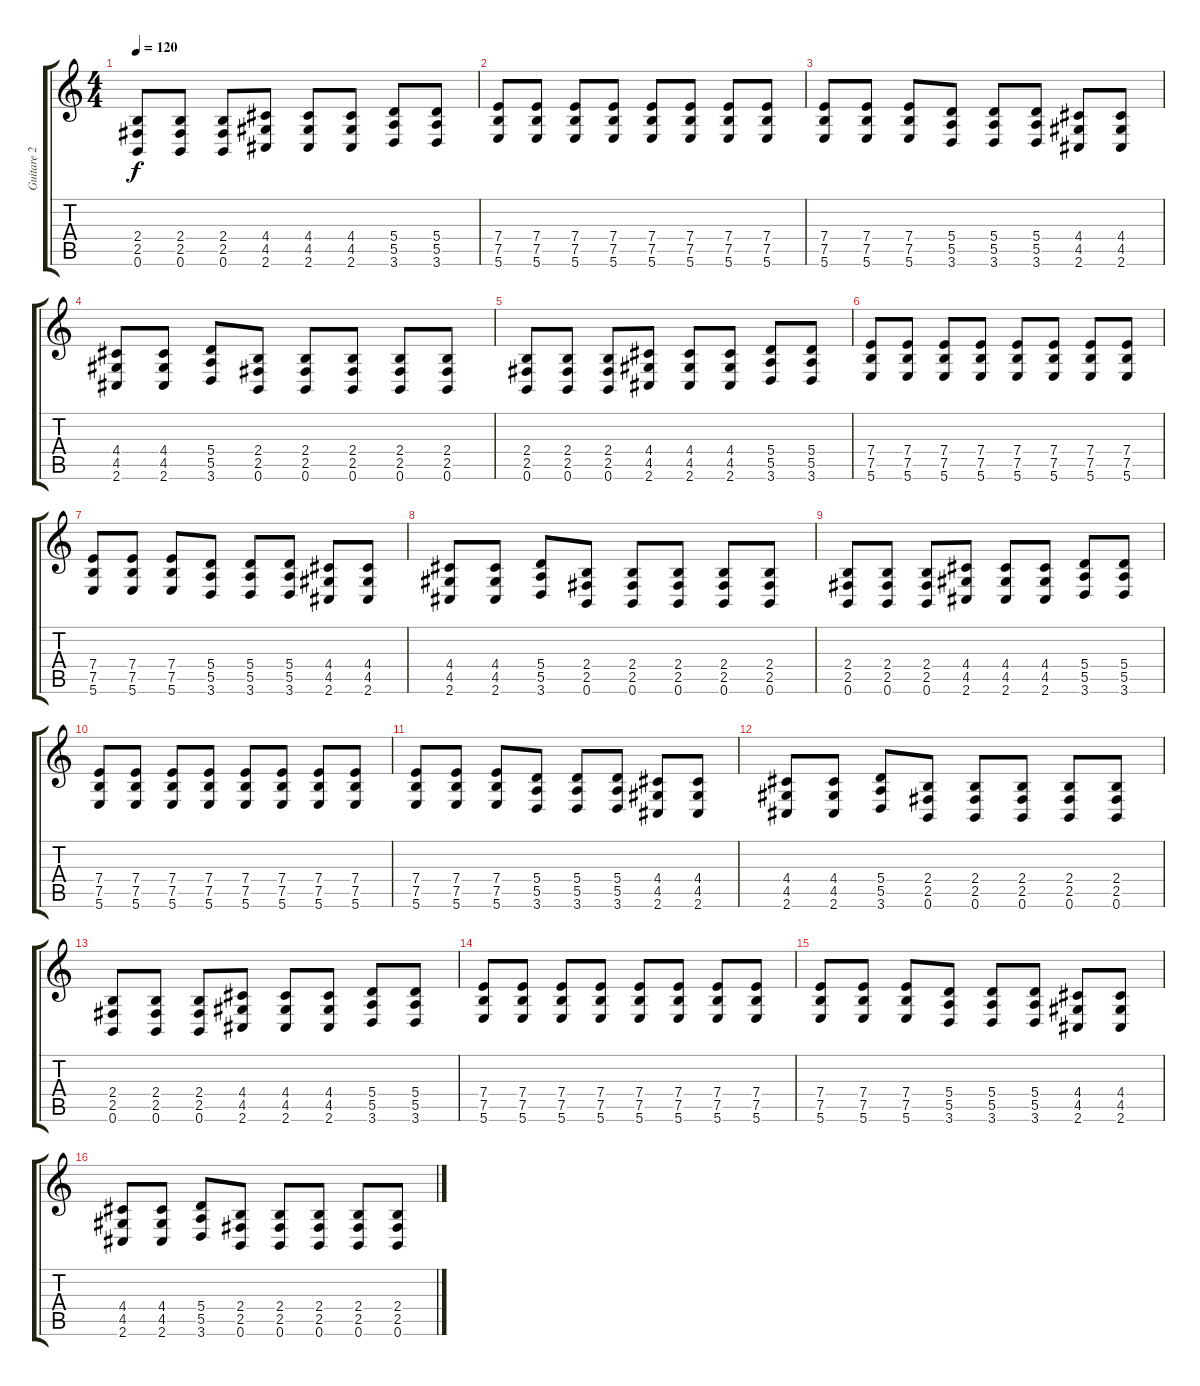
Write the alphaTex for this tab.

\track ("Guitare 2" "Guitare 2") {instrument distortionguitar}
\staff {score tabs}
\tuning (B3 Gb3 D3 A2 E2 B1) {hide}
\ts (4 4)
\tempo 120
\clef g2
\ks c
(2.4 2.5 0.6).8{dy f} (2.4 2.5 0.6).8 (2.4 2.5 0.6).8 (4.4 4.5 2.6).8 (4.4 4.5 2.6).8 (4.4 4.5 2.6).8 (5.4 5.5 3.6).8 (5.4 5.5 3.6).8 |
(7.4 7.5 5.6).8 (7.4 7.5 5.6).8 (7.4 7.5 5.6).8 (7.4 7.5 5.6).8 (7.4 7.5 5.6).8 (7.4 7.5 5.6).8 (7.4 7.5 5.6).8 (7.4 7.5 5.6).8 |
(7.4 7.5 5.6).8 (7.4 7.5 5.6).8 (7.4 7.5 5.6).8 (5.4 5.5 3.6).8 (5.4 5.5 3.6).8 (5.4 5.5 3.6).8 (4.4 4.5 2.6).8 (4.4 4.5 2.6).8 |
(4.4 4.5 2.6).8 (4.4 4.5 2.6).8 (5.4 5.5 3.6).8 (2.4 2.5 0.6).8 (2.4 2.5 0.6).8 (2.4 2.5 0.6).8 (2.4 2.5 0.6).8 (2.4 2.5 0.6).8 |
(2.4 2.5 0.6).8 (2.4 2.5 0.6).8 (2.4 2.5 0.6).8 (4.4 4.5 2.6).8 (4.4 4.5 2.6).8 (4.4 4.5 2.6).8 (5.4 5.5 3.6).8 (5.4 5.5 3.6).8 |
(7.4 7.5 5.6).8 (7.4 7.5 5.6).8 (7.4 7.5 5.6).8 (7.4 7.5 5.6).8 (7.4 7.5 5.6).8 (7.4 7.5 5.6).8 (7.4 7.5 5.6).8 (7.4 7.5 5.6).8 |
(7.4 7.5 5.6).8 (7.4 7.5 5.6).8 (7.4 7.5 5.6).8 (5.4 5.5 3.6).8 (5.4 5.5 3.6).8 (5.4 5.5 3.6).8 (4.4 4.5 2.6).8 (4.4 4.5 2.6).8 |
(4.4 4.5 2.6).8 (4.4 4.5 2.6).8 (5.4 5.5 3.6).8 (2.4 2.5 0.6).8 (2.4 2.5 0.6).8 (2.4 2.5 0.6).8 (2.4 2.5 0.6).8 (2.4 2.5 0.6).8 |
(2.4 2.5 0.6).8 (2.4 2.5 0.6).8 (2.4 2.5 0.6).8 (4.4 4.5 2.6).8 (4.4 4.5 2.6).8 (4.4 4.5 2.6).8 (5.4 5.5 3.6).8 (5.4 5.5 3.6).8 |
(7.4 7.5 5.6).8 (7.4 7.5 5.6).8 (7.4 7.5 5.6).8 (7.4 7.5 5.6).8 (7.4 7.5 5.6).8 (7.4 7.5 5.6).8 (7.4 7.5 5.6).8 (7.4 7.5 5.6).8 |
(7.4 7.5 5.6).8 (7.4 7.5 5.6).8 (7.4 7.5 5.6).8 (5.4 5.5 3.6).8 (5.4 5.5 3.6).8 (5.4 5.5 3.6).8 (4.4 4.5 2.6).8 (4.4 4.5 2.6).8 |
(4.4 4.5 2.6).8 (4.4 4.5 2.6).8 (5.4 5.5 3.6).8 (2.4 2.5 0.6).8 (2.4 2.5 0.6).8 (2.4 2.5 0.6).8 (2.4 2.5 0.6).8 (2.4 2.5 0.6).8 |
(2.4 2.5 0.6).8 (2.4 2.5 0.6).8 (2.4 2.5 0.6).8 (4.4 4.5 2.6).8 (4.4 4.5 2.6).8 (4.4 4.5 2.6).8 (5.4 5.5 3.6).8 (5.4 5.5 3.6).8 |
(7.4 7.5 5.6).8 (7.4 7.5 5.6).8 (7.4 7.5 5.6).8 (7.4 7.5 5.6).8 (7.4 7.5 5.6).8 (7.4 7.5 5.6).8 (7.4 7.5 5.6).8 (7.4 7.5 5.6).8 |
(7.4 7.5 5.6).8 (7.4 7.5 5.6).8 (7.4 7.5 5.6).8 (5.4 5.5 3.6).8 (5.4 5.5 3.6).8 (5.4 5.5 3.6).8 (4.4 4.5 2.6).8 (4.4 4.5 2.6).8 |
(4.4 4.5 2.6).8 (4.4 4.5 2.6).8 (5.4 5.5 3.6).8 (2.4 2.5 0.6).8 (2.4 2.5 0.6).8 (2.4 2.5 0.6).8 (2.4 2.5 0.6).8 (2.4 2.5 0.6).8
